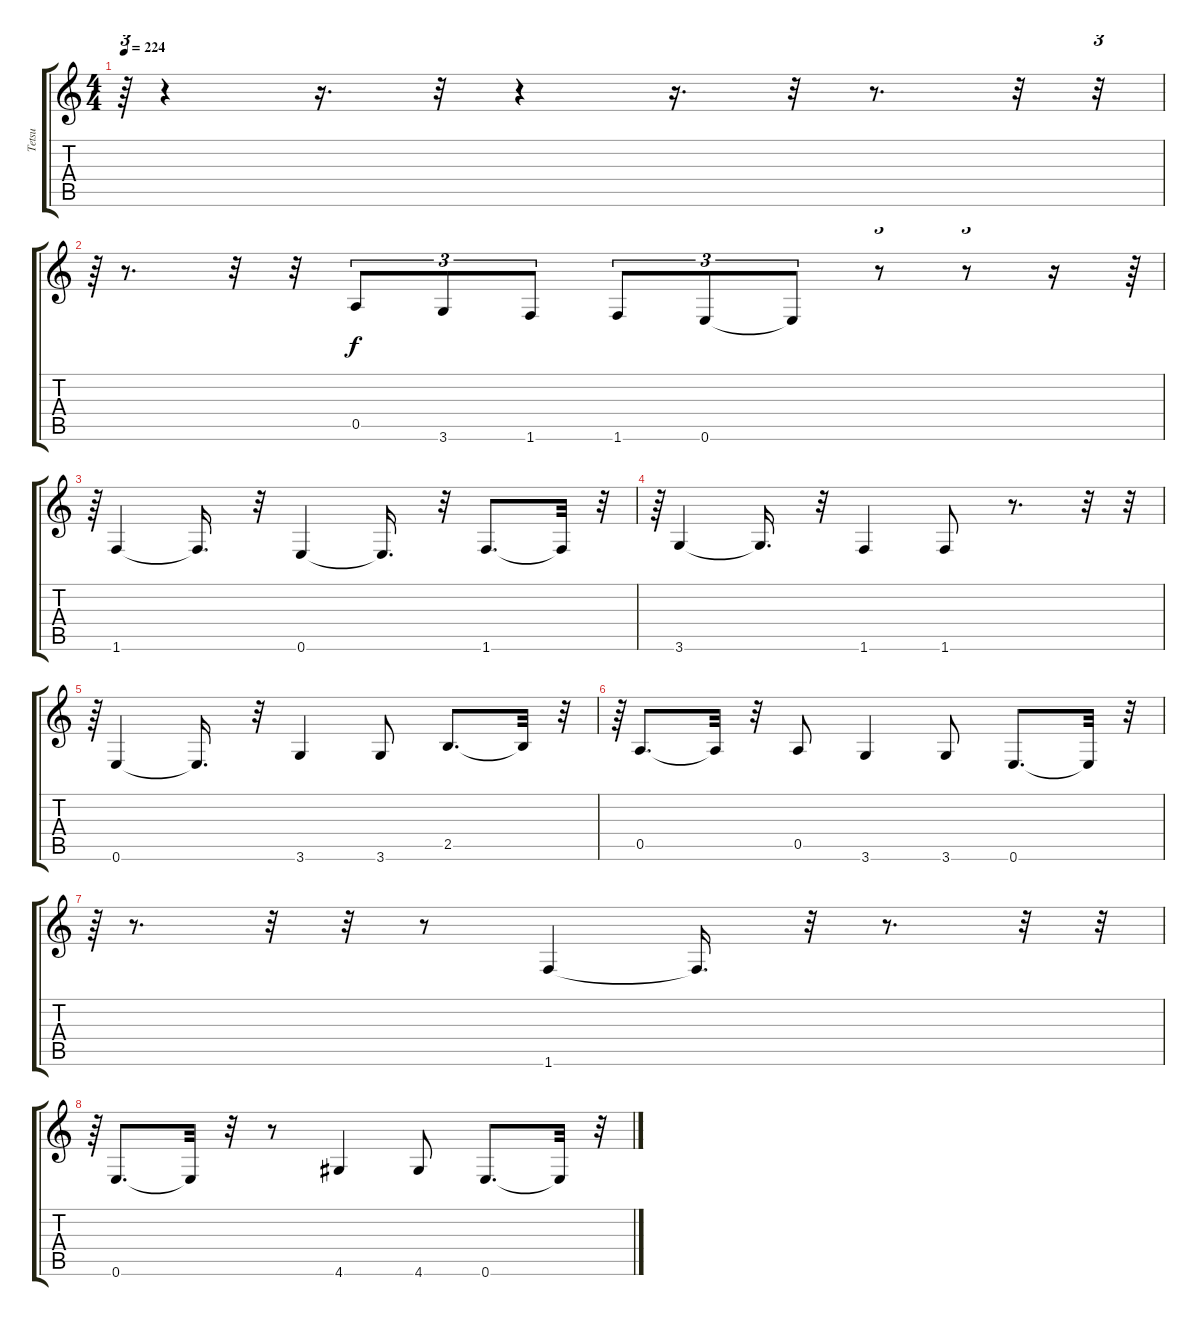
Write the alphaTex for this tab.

\track ("Tetsu" "Tetsu") {instrument electricbasspick}
\staff {score tabs}
\tuning (E4 B3 G3 D3 A2 E2) {hide}
\ts (4 4)
\tempo 224
\clef g2
\ks c
r.64{tu (3 2) dy f} r.4 r.16{d} r.32 r.4 r.16{d} r.32 r.8{d} r.32 r.32{tu (3 2)} |
r.64{tu (3 2)} r.8{d} r.32 r.32 0.5.8{tu (3 2)} 3.6.8{tu (3 2)} 1.6.8{tu (3 2)} 1.6.8{tu (3 2)} 0.6.8{tu (3 2)} 0.6{t}.8{tu (3 2)} r.8{tu (3 2)} r.8{tu (3 2)} r.16 r.64{tu (3 2)} |
r.64{tu (3 2)} 1.6.4 1.6{t}.16{d} r.32 0.6.4 0.6{t}.16{d} r.32 1.6.8{d} 1.6{t}.32 r.32{tu (3 2)} |
r.64{tu (3 2)} 3.6.4 3.6{t}.16{d} r.32 1.6.4 1.6.8 r.8{d} r.32 r.32{tu (3 2)} |
r.64{tu (3 2)} 0.6.4 0.6{t}.16{d} r.32 3.6.4 3.6.8 2.5.8{d} 2.5{t}.32 r.32{tu (3 2)} |
r.64{tu (3 2)} 0.5.8{d} 0.5{t}.32 r.32 0.5.8 3.6.4 3.6.8 0.6.8{d} 0.6{t}.32 r.32{tu (3 2)} |
r.64{tu (3 2)} r.8{d} r.32 r.32 r.8 1.6.4 1.6{t}.16{d} r.32 r.8{d} r.32 r.32{tu (3 2)} |
r.64{tu (3 2)} 0.6.8{d} 0.6{t}.32 r.32 r.8 4.6.4 4.6.8 0.6.8{d} 0.6{t}.32 r.32{tu (3 2)}
